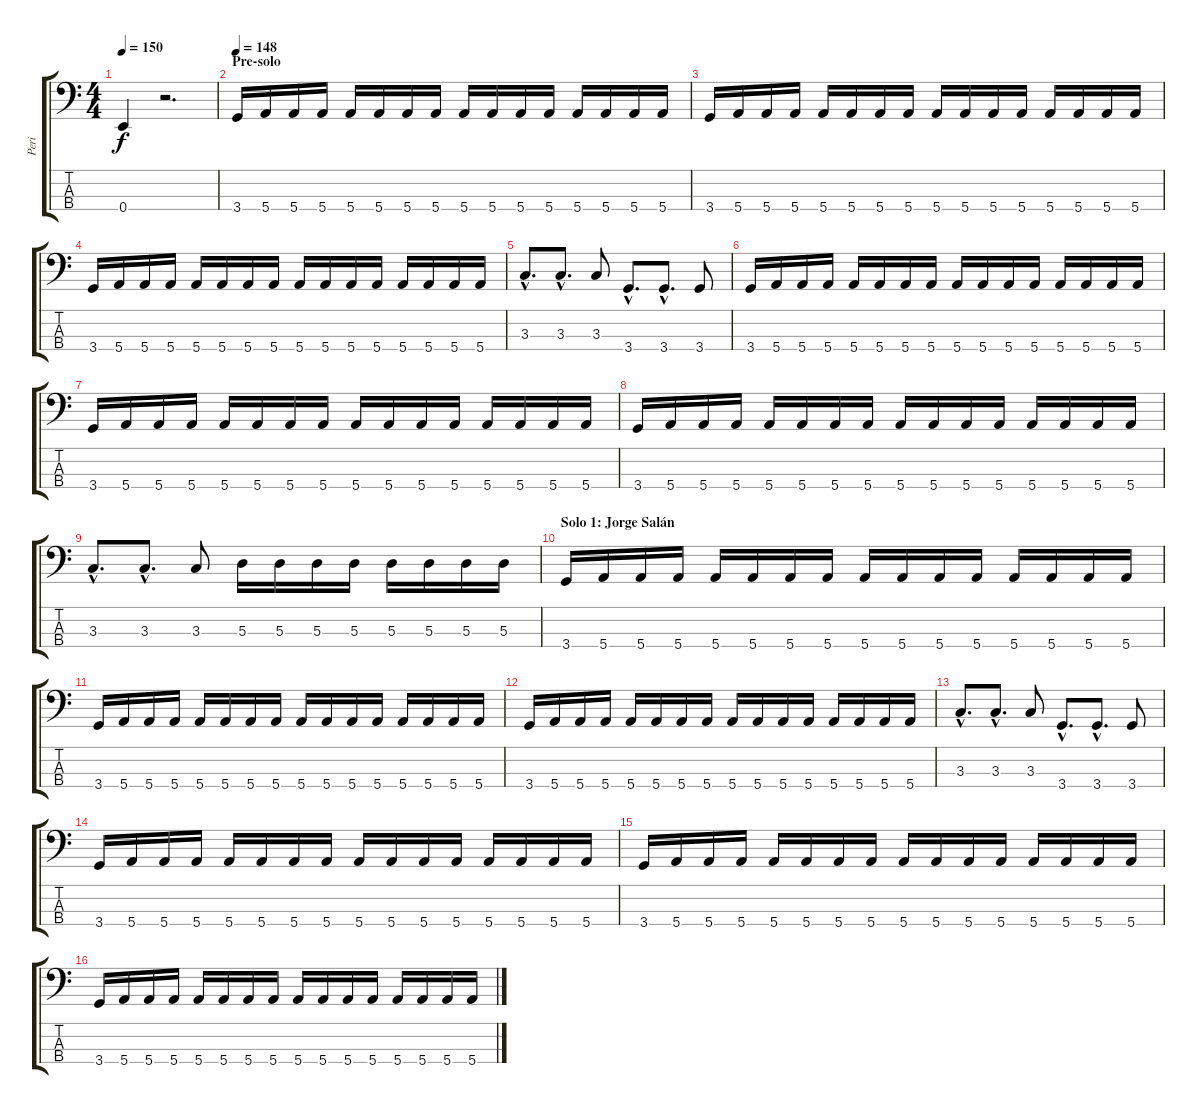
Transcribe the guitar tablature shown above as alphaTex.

\track ("Peri" "Peri") {instrument electricbassfinger}
\staff {score tabs}
\tuning (G2 D2 A1 E1) {hide}
\ts (4 4)
\tempo 150
\clef f4
\ks c
0.4.4{dy f} r.2{d} |
\section ("" "Pre-solo")
\tempo 148
3.4.16 5.4.16 5.4.16 5.4.16 5.4.16 5.4.16 5.4.16 5.4.16 5.4.16 5.4.16 5.4.16 5.4.16 5.4.16 5.4.16 5.4.16 5.4.16 |
3.4.16 5.4.16 5.4.16 5.4.16 5.4.16 5.4.16 5.4.16 5.4.16 5.4.16 5.4.16 5.4.16 5.4.16 5.4.16 5.4.16 5.4.16 5.4.16 |
3.4.16 5.4.16 5.4.16 5.4.16 5.4.16 5.4.16 5.4.16 5.4.16 5.4.16 5.4.16 5.4.16 5.4.16 5.4.16 5.4.16 5.4.16 5.4.16 |
3.3{hac}.8{d} 3.3{hac}.8{d} 3.3.8 3.4{hac}.8{d} 3.4{hac}.8{d} 3.4.8 |
3.4.16 5.4.16 5.4.16 5.4.16 5.4.16 5.4.16 5.4.16 5.4.16 5.4.16 5.4.16 5.4.16 5.4.16 5.4.16 5.4.16 5.4.16 5.4.16 |
3.4.16 5.4.16 5.4.16 5.4.16 5.4.16 5.4.16 5.4.16 5.4.16 5.4.16 5.4.16 5.4.16 5.4.16 5.4.16 5.4.16 5.4.16 5.4.16 |
3.4.16 5.4.16 5.4.16 5.4.16 5.4.16 5.4.16 5.4.16 5.4.16 5.4.16 5.4.16 5.4.16 5.4.16 5.4.16 5.4.16 5.4.16 5.4.16 |
3.3{hac}.8{d} 3.3{hac}.8{d} 3.3.8 5.3.16 5.3.16 5.3.16 5.3.16 5.3.16 5.3.16 5.3.16 5.3.16 |
\section ("" "Solo 1: Jorge Salán")
3.4.16 5.4.16 5.4.16 5.4.16 5.4.16 5.4.16 5.4.16 5.4.16 5.4.16 5.4.16 5.4.16 5.4.16 5.4.16 5.4.16 5.4.16 5.4.16 |
3.4.16 5.4.16 5.4.16 5.4.16 5.4.16 5.4.16 5.4.16 5.4.16 5.4.16 5.4.16 5.4.16 5.4.16 5.4.16 5.4.16 5.4.16 5.4.16 |
3.4.16 5.4.16 5.4.16 5.4.16 5.4.16 5.4.16 5.4.16 5.4.16 5.4.16 5.4.16 5.4.16 5.4.16 5.4.16 5.4.16 5.4.16 5.4.16 |
3.3{hac}.8{d} 3.3{hac}.8{d} 3.3.8 3.4{hac}.8{d} 3.4{hac}.8{d} 3.4.8 |
3.4.16 5.4.16 5.4.16 5.4.16 5.4.16 5.4.16 5.4.16 5.4.16 5.4.16 5.4.16 5.4.16 5.4.16 5.4.16 5.4.16 5.4.16 5.4.16 |
3.4.16 5.4.16 5.4.16 5.4.16 5.4.16 5.4.16 5.4.16 5.4.16 5.4.16 5.4.16 5.4.16 5.4.16 5.4.16 5.4.16 5.4.16 5.4.16 |
3.4.16 5.4.16 5.4.16 5.4.16 5.4.16 5.4.16 5.4.16 5.4.16 5.4.16 5.4.16 5.4.16 5.4.16 5.4.16 5.4.16 5.4.16 5.4.16
